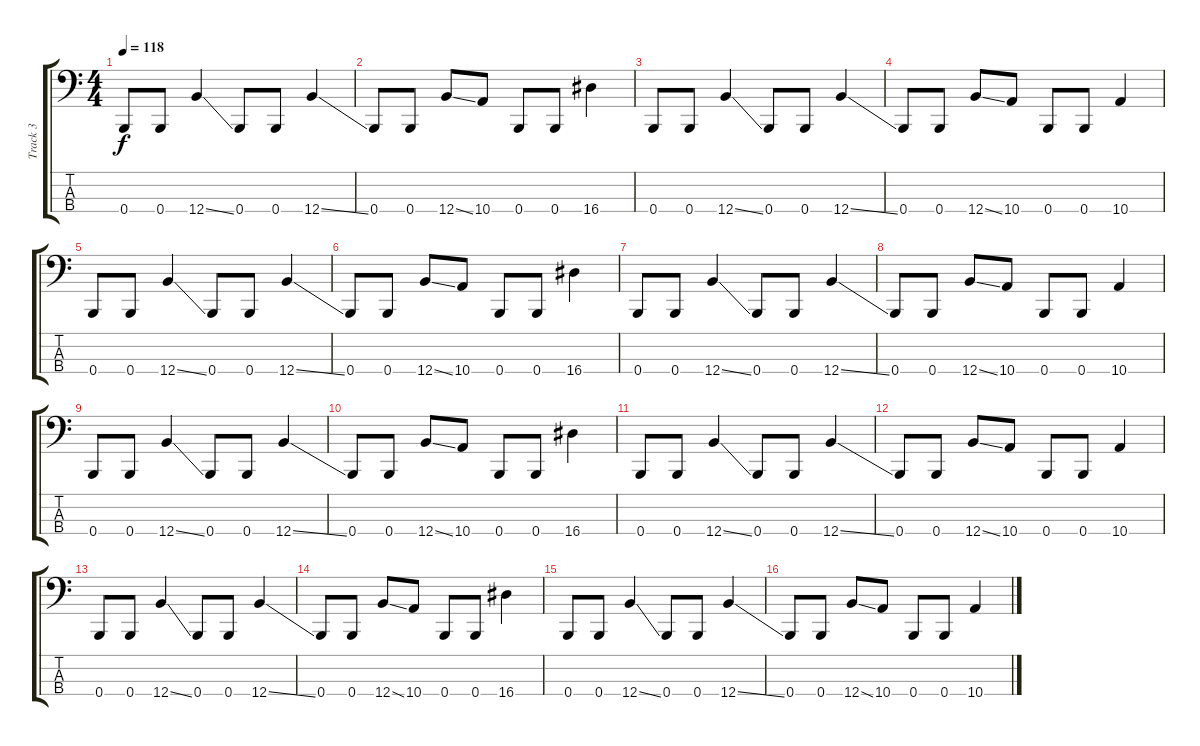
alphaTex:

\track ("Track 3" "Track 3") {instrument electricbasspick}
\staff {score tabs}
\tuning (E2 B1 Gb1 B0) {hide}
\ts (4 4)
\tempo 118
\clef f4
\ks c
0.4.8{dy f} 0.4.8 12.4{ss}.4 0.4.8 0.4.8 12.4{ss}.4 |
0.4.8 0.4.8 12.4{ss}.8 10.4.8 0.4.8 0.4.8 16.4.4 |
0.4.8 0.4.8 12.4{ss}.4 0.4.8 0.4.8 12.4{ss}.4 |
0.4.8 0.4.8 12.4{ss}.8 10.4.8 0.4.8 0.4.8 10.4.4 |
0.4.8 0.4.8 12.4{ss}.4 0.4.8 0.4.8 12.4{ss}.4 |
0.4.8 0.4.8 12.4{ss}.8 10.4.8 0.4.8 0.4.8 16.4.4 |
0.4.8 0.4.8 12.4{ss}.4 0.4.8 0.4.8 12.4{ss}.4 |
0.4.8 0.4.8 12.4{ss}.8 10.4.8 0.4.8 0.4.8 10.4.4 |
0.4.8 0.4.8 12.4{ss}.4 0.4.8 0.4.8 12.4{ss}.4 |
0.4.8 0.4.8 12.4{ss}.8 10.4.8 0.4.8 0.4.8 16.4.4 |
0.4.8 0.4.8 12.4{ss}.4 0.4.8 0.4.8 12.4{ss}.4 |
0.4.8 0.4.8 12.4{ss}.8 10.4.8 0.4.8 0.4.8 10.4.4 |
0.4.8 0.4.8 12.4{ss}.4 0.4.8 0.4.8 12.4{ss}.4 |
0.4.8 0.4.8 12.4{ss}.8 10.4.8 0.4.8 0.4.8 16.4.4 |
0.4.8 0.4.8 12.4{ss}.4 0.4.8 0.4.8 12.4{ss}.4 |
0.4.8 0.4.8 12.4{ss}.8 10.4.8 0.4.8 0.4.8 10.4.4
